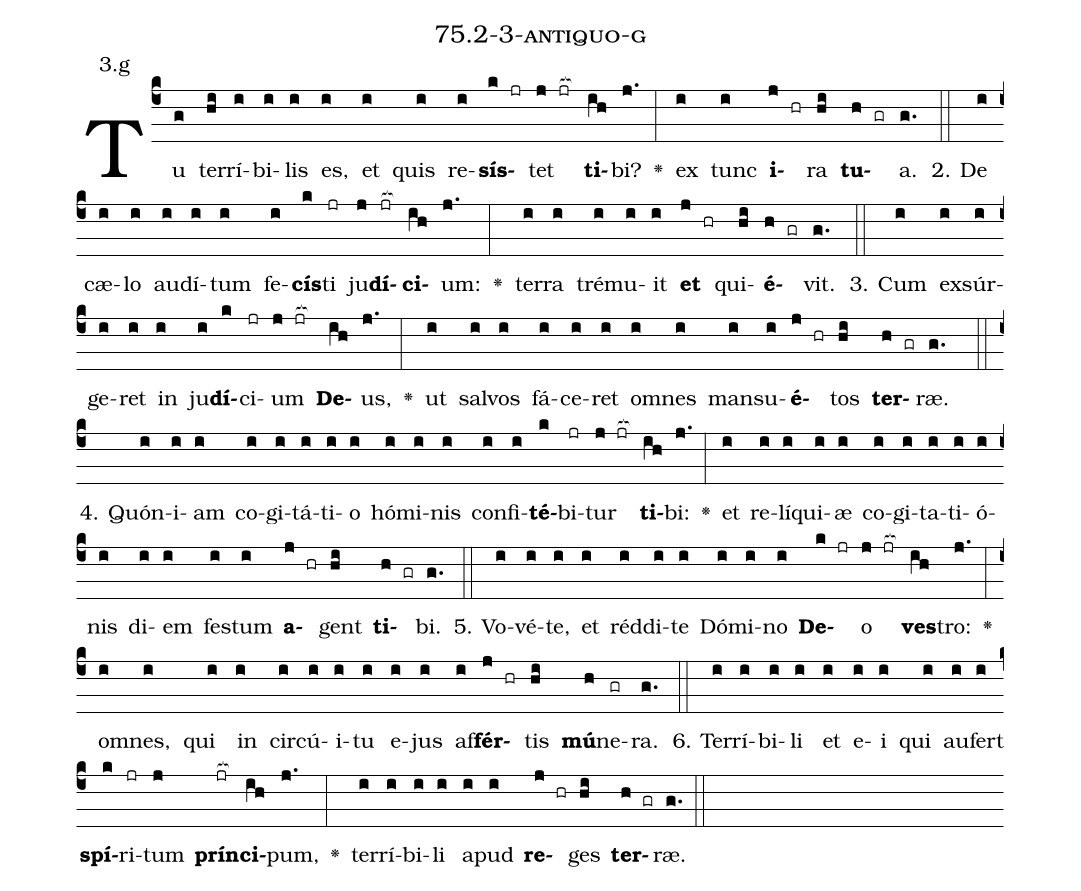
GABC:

name: 75.2-3-antiquo-g;
annotation: 3.g;
%%
(c4)Tu(g) ter(hi)rí(i)bi(i)lis(i) es,(i) et(i) quis(i) re(i)<b>sís</b>(k jr)tet(j jr[ocb:1{]) <b>ti</b>(ih[ocb:0}])bi?(j.) <v>\greheightstar</v>(:) ex(i) tunc(i) <b>i</b>(j hr)ra(hi) <b>tu</b>(h gr)a.(g.) (::)
2. De(i) cæ(i)lo(i) au(i)dí(i)tum(i) fe(i)<b>cís</b>(k)ti(jr) ju(j)<b>dí</b>(jr[ocb:1{])<b>ci</b>(ih[ocb:0}])um:(j.) <v>\greheightstar</v>(:) ter(i)ra(i) tré(i)mu(i)it(i) <b>et</b>(j hr) qui(hi)<b>é</b>(h gr)vit.(g.) (::)
3. Cum(i) ex(i)súr(i)ge(i)ret(i) in(i) ju(i)<b>dí</b>(k)ci(jr)um(j jr[ocb:1{]) <b>De</b>(ih[ocb:0}])us,(j.) <v>\greheightstar</v>(:) ut(i) sal(i)vos(i) fá(i)ce(i)ret(i) om(i)nes(i) man(i)su(i)<b>é</b>(j hr)tos(hi) <b>ter</b>(h gr)ræ.(g.) (::)
4. Quón(i)i(i)am(i) co(i)gi(i)tá(i)ti(i)o(i) hó(i)mi(i)nis(i) con(i)fi(i)<b>té</b>(k)bi(jr)tur(j jr[ocb:1{]) <b>ti</b>(ih[ocb:0}])bi:(j.) <v>\greheightstar</v>(:) et(i) re(i)lí(i)qui(i)æ(i) co(i)gi(i)ta(i)ti(i)ó(i)nis(i) di(i)em(i) fes(i)tum(i) <b>a</b>(j hr)gent(hi) <b>ti</b>(h gr)bi.(g.) (::)
5. Vo(i)vé(i)te,(i) et(i) réd(i)di(i)te(i) Dó(i)mi(i)no(i) <b>De</b>(k jr)o(j jr[ocb:1{]) <b>ves</b>(ih[ocb:0}])tro:(j.) <v>\greheightstar</v>(:) om(i)nes,(i) qui(i) in(i) cir(i)cú(i)i(i)tu(i) e(i)jus(i) af(i)<b>fér</b>(j hr)tis(hi) <b>mú</b>(h)ne(gr)ra.(g.) (::)
6. Ter(i)rí(i)bi(i)li(i) et(i) e(i)i(i) qui(i) au(i)fert(i) <b>spí</b>(k)ri(jr)tum(j) <b>prín</b>(jr[ocb:1{])<b>ci</b>(ih[ocb:0}])pum,(j.) <v>\greheightstar</v>(:) ter(i)rí(i)bi(i)li(i) a(i)pud(i) <b>re</b>(j hr)ges(hi) <b>ter</b>(h gr)ræ.(g.) (::)
